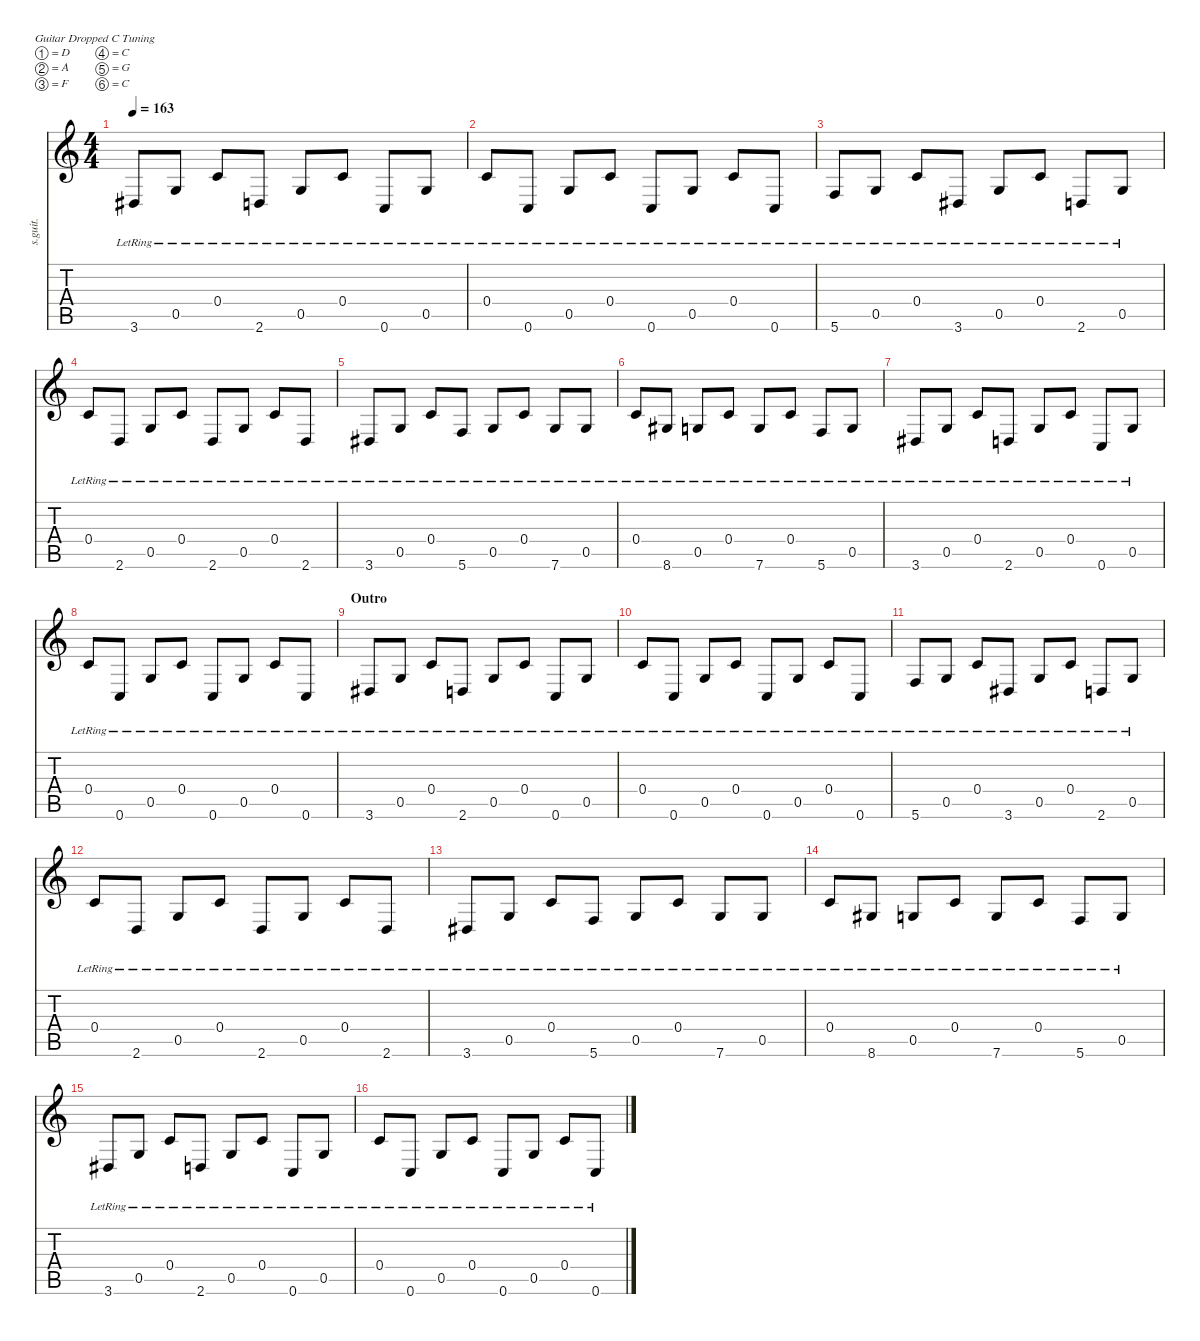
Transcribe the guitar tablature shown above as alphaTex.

\defaultSystemsLayout 4
\hideDynamics
\bracketExtendMode nobrackets
\track ("Daron Malakian | Main" "s.guit.") {instrument electricguitarclean}
\staff {score tabs}
\tuning (D4 A3 F3 C3 G2 C2)
\ts (4 4)
\tempo 163
\clef g2
\ks c
3.6{lr acc #}.8{lyrics (0 "") lyrics (1 "") lyrics (2 "") lyrics (3 "") lyrics (4 "") dy f} 0.5{lr}.8{lyrics (0 "") lyrics (1 "") lyrics (2 "") lyrics (3 "") lyrics (4 "")} 0.4{lr}.8{lyrics (0 "") lyrics (1 "") lyrics (2 "") lyrics (3 "") lyrics (4 "")} 2.6{lr}.8{lyrics (0 "") lyrics (1 "") lyrics (2 "") lyrics (3 "") lyrics (4 "")} 0.5{lr}.8{lyrics (0 "") lyrics (1 "") lyrics (2 "") lyrics (3 "") lyrics (4 "")} 0.4{lr}.8{lyrics (0 "") lyrics (1 "") lyrics (2 "") lyrics (3 "") lyrics (4 "")} 0.6{lr}.8{lyrics (0 "") lyrics (1 "") lyrics (2 "") lyrics (3 "") lyrics (4 "")} 0.5{lr}.8{lyrics (0 "") lyrics (1 "") lyrics (2 "") lyrics (3 "") lyrics (4 "")} |
0.4{lr}.8{lyrics (0 "") lyrics (1 "") lyrics (2 "") lyrics (3 "") lyrics (4 "")} 0.6{lr}.8{lyrics (0 "") lyrics (1 "") lyrics (2 "") lyrics (3 "") lyrics (4 "")} 0.5{lr}.8{lyrics (0 "") lyrics (1 "") lyrics (2 "") lyrics (3 "") lyrics (4 "")} 0.4{lr}.8{lyrics (0 "") lyrics (1 "") lyrics (2 "") lyrics (3 "") lyrics (4 "")} 0.6{lr}.8{lyrics (0 "") lyrics (1 "") lyrics (2 "") lyrics (3 "") lyrics (4 "")} 0.5{lr}.8{lyrics (0 "") lyrics (1 "") lyrics (2 "") lyrics (3 "") lyrics (4 "")} 0.4{lr}.8{lyrics (0 "") lyrics (1 "") lyrics (2 "") lyrics (3 "") lyrics (4 "")} 0.6{lr}.8{lyrics (0 "") lyrics (1 "") lyrics (2 "") lyrics (3 "") lyrics (4 "")} |
5.6{lr}.8{lyrics (0 "") lyrics (1 "") lyrics (2 "") lyrics (3 "") lyrics (4 "")} 0.5{lr}.8{lyrics (0 "") lyrics (1 "") lyrics (2 "") lyrics (3 "") lyrics (4 "")} 0.4{lr}.8{lyrics (0 "") lyrics (1 "") lyrics (2 "") lyrics (3 "") lyrics (4 "")} 3.6{lr acc #}.8{lyrics (0 "") lyrics (1 "") lyrics (2 "") lyrics (3 "") lyrics (4 "")} 0.5{lr}.8{lyrics (0 "") lyrics (1 "") lyrics (2 "") lyrics (3 "") lyrics (4 "")} 0.4{lr}.8{lyrics (0 "") lyrics (1 "") lyrics (2 "") lyrics (3 "") lyrics (4 "")} 2.6{lr}.8{lyrics (0 "") lyrics (1 "") lyrics (2 "") lyrics (3 "") lyrics (4 "")} 0.5{lr}.8{lyrics (0 "") lyrics (1 "") lyrics (2 "") lyrics (3 "") lyrics (4 "")} |
0.4{lr}.8{lyrics (0 "") lyrics (1 "") lyrics (2 "") lyrics (3 "") lyrics (4 "")} 2.6{lr}.8{lyrics (0 "") lyrics (1 "") lyrics (2 "") lyrics (3 "") lyrics (4 "")} 0.5{lr}.8{lyrics (0 "") lyrics (1 "") lyrics (2 "") lyrics (3 "") lyrics (4 "")} 0.4{lr}.8{lyrics (0 "") lyrics (1 "") lyrics (2 "") lyrics (3 "") lyrics (4 "")} 2.6{lr}.8{lyrics (0 "") lyrics (1 "") lyrics (2 "") lyrics (3 "") lyrics (4 "")} 0.5{lr}.8{lyrics (0 "") lyrics (1 "") lyrics (2 "") lyrics (3 "") lyrics (4 "")} 0.4{lr}.8{lyrics (0 "") lyrics (1 "") lyrics (2 "") lyrics (3 "") lyrics (4 "")} 2.6{lr}.8{lyrics (0 "") lyrics (1 "") lyrics (2 "") lyrics (3 "") lyrics (4 "")} |
3.6{lr acc #}.8{lyrics (0 "") lyrics (1 "") lyrics (2 "") lyrics (3 "") lyrics (4 "")} 0.5{lr}.8{lyrics (0 "") lyrics (1 "") lyrics (2 "") lyrics (3 "") lyrics (4 "")} 0.4{lr}.8{lyrics (0 "") lyrics (1 "") lyrics (2 "") lyrics (3 "") lyrics (4 "")} 5.6{lr}.8{lyrics (0 "") lyrics (1 "") lyrics (2 "") lyrics (3 "") lyrics (4 "")} 0.5{lr}.8{lyrics (0 "") lyrics (1 "") lyrics (2 "") lyrics (3 "") lyrics (4 "")} 0.4{lr}.8{lyrics (0 "") lyrics (1 "") lyrics (2 "") lyrics (3 "") lyrics (4 "")} 7.6{lr}.8{lyrics (0 "") lyrics (1 "") lyrics (2 "") lyrics (3 "") lyrics (4 "")} 0.5{lr}.8{lyrics (0 "") lyrics (1 "") lyrics (2 "") lyrics (3 "") lyrics (4 "")} |
0.4{lr}.8{lyrics (0 "") lyrics (1 "") lyrics (2 "") lyrics (3 "") lyrics (4 "")} 8.6{lr acc #}.8{lyrics (0 "") lyrics (1 "") lyrics (2 "") lyrics (3 "") lyrics (4 "")} 0.5{lr}.8{lyrics (0 "") lyrics (1 "") lyrics (2 "") lyrics (3 "") lyrics (4 "")} 0.4{lr}.8{lyrics (0 "") lyrics (1 "") lyrics (2 "") lyrics (3 "") lyrics (4 "")} 7.6{lr}.8{lyrics (0 "") lyrics (1 "") lyrics (2 "") lyrics (3 "") lyrics (4 "")} 0.4{lr}.8{lyrics (0 "") lyrics (1 "") lyrics (2 "") lyrics (3 "") lyrics (4 "")} 5.6{lr}.8{lyrics (0 "") lyrics (1 "") lyrics (2 "") lyrics (3 "") lyrics (4 "")} 0.5{lr}.8{lyrics (0 "") lyrics (1 "") lyrics (2 "") lyrics (3 "") lyrics (4 "")} |
3.6{lr acc #}.8{lyrics (0 "") lyrics (1 "") lyrics (2 "") lyrics (3 "") lyrics (4 "")} 0.5{lr}.8{lyrics (0 "") lyrics (1 "") lyrics (2 "") lyrics (3 "") lyrics (4 "")} 0.4{lr}.8{lyrics (0 "") lyrics (1 "") lyrics (2 "") lyrics (3 "") lyrics (4 "")} 2.6{lr}.8{lyrics (0 "") lyrics (1 "") lyrics (2 "") lyrics (3 "") lyrics (4 "")} 0.5{lr}.8{lyrics (0 "") lyrics (1 "") lyrics (2 "") lyrics (3 "") lyrics (4 "")} 0.4{lr}.8{lyrics (0 "") lyrics (1 "") lyrics (2 "") lyrics (3 "") lyrics (4 "")} 0.6{lr}.8{lyrics (0 "") lyrics (1 "") lyrics (2 "") lyrics (3 "") lyrics (4 "")} 0.5{lr}.8{lyrics (0 "") lyrics (1 "") lyrics (2 "") lyrics (3 "") lyrics (4 "")} |
0.4{lr}.8{lyrics (0 "") lyrics (1 "") lyrics (2 "") lyrics (3 "") lyrics (4 "")} 0.6{lr}.8{lyrics (0 "") lyrics (1 "") lyrics (2 "") lyrics (3 "") lyrics (4 "")} 0.5{lr}.8{lyrics (0 "") lyrics (1 "") lyrics (2 "") lyrics (3 "") lyrics (4 "")} 0.4{lr}.8{lyrics (0 "") lyrics (1 "") lyrics (2 "") lyrics (3 "") lyrics (4 "")} 0.6{lr}.8{lyrics (0 "") lyrics (1 "") lyrics (2 "") lyrics (3 "") lyrics (4 "")} 0.5{lr}.8{lyrics (0 "") lyrics (1 "") lyrics (2 "") lyrics (3 "") lyrics (4 "")} 0.4{lr}.8{lyrics (0 "") lyrics (1 "") lyrics (2 "") lyrics (3 "") lyrics (4 "")} 0.6{lr}.8{lyrics (0 "") lyrics (1 "") lyrics (2 "") lyrics (3 "") lyrics (4 "")} |
\section ("" "Outro")
3.6{lr acc #}.8{lyrics (0 "") lyrics (1 "") lyrics (2 "") lyrics (3 "") lyrics (4 "")} 0.5{lr}.8{lyrics (0 "") lyrics (1 "") lyrics (2 "") lyrics (3 "") lyrics (4 "")} 0.4{lr}.8{lyrics (0 "") lyrics (1 "") lyrics (2 "") lyrics (3 "") lyrics (4 "")} 2.6{lr}.8{lyrics (0 "") lyrics (1 "") lyrics (2 "") lyrics (3 "") lyrics (4 "")} 0.5{lr}.8{lyrics (0 "") lyrics (1 "") lyrics (2 "") lyrics (3 "") lyrics (4 "")} 0.4{lr}.8{lyrics (0 "") lyrics (1 "") lyrics (2 "") lyrics (3 "") lyrics (4 "")} 0.6{lr}.8{lyrics (0 "") lyrics (1 "") lyrics (2 "") lyrics (3 "") lyrics (4 "")} 0.5{lr}.8{lyrics (0 "") lyrics (1 "") lyrics (2 "") lyrics (3 "") lyrics (4 "")} |
0.4{lr}.8{lyrics (0 "") lyrics (1 "") lyrics (2 "") lyrics (3 "") lyrics (4 "")} 0.6{lr}.8{lyrics (0 "") lyrics (1 "") lyrics (2 "") lyrics (3 "") lyrics (4 "")} 0.5{lr}.8{lyrics (0 "") lyrics (1 "") lyrics (2 "") lyrics (3 "") lyrics (4 "")} 0.4{lr}.8{lyrics (0 "") lyrics (1 "") lyrics (2 "") lyrics (3 "") lyrics (4 "")} 0.6{lr}.8{lyrics (0 "") lyrics (1 "") lyrics (2 "") lyrics (3 "") lyrics (4 "")} 0.5{lr}.8{lyrics (0 "") lyrics (1 "") lyrics (2 "") lyrics (3 "") lyrics (4 "")} 0.4{lr}.8{lyrics (0 "") lyrics (1 "") lyrics (2 "") lyrics (3 "") lyrics (4 "")} 0.6{lr}.8{lyrics (0 "") lyrics (1 "") lyrics (2 "") lyrics (3 "") lyrics (4 "")} |
5.6{lr}.8{lyrics (0 "") lyrics (1 "") lyrics (2 "") lyrics (3 "") lyrics (4 "")} 0.5{lr}.8{lyrics (0 "") lyrics (1 "") lyrics (2 "") lyrics (3 "") lyrics (4 "")} 0.4{lr}.8{lyrics (0 "") lyrics (1 "") lyrics (2 "") lyrics (3 "") lyrics (4 "")} 3.6{lr acc #}.8{lyrics (0 "") lyrics (1 "") lyrics (2 "") lyrics (3 "") lyrics (4 "")} 0.5{lr}.8{lyrics (0 "") lyrics (1 "") lyrics (2 "") lyrics (3 "") lyrics (4 "")} 0.4{lr}.8{lyrics (0 "") lyrics (1 "") lyrics (2 "") lyrics (3 "") lyrics (4 "")} 2.6{lr}.8{lyrics (0 "") lyrics (1 "") lyrics (2 "") lyrics (3 "") lyrics (4 "")} 0.5{lr}.8{lyrics (0 "") lyrics (1 "") lyrics (2 "") lyrics (3 "") lyrics (4 "")} |
0.4{lr}.8{lyrics (0 "") lyrics (1 "") lyrics (2 "") lyrics (3 "") lyrics (4 "")} 2.6{lr}.8{lyrics (0 "") lyrics (1 "") lyrics (2 "") lyrics (3 "") lyrics (4 "")} 0.5{lr}.8{lyrics (0 "") lyrics (1 "") lyrics (2 "") lyrics (3 "") lyrics (4 "")} 0.4{lr}.8{lyrics (0 "") lyrics (1 "") lyrics (2 "") lyrics (3 "") lyrics (4 "")} 2.6{lr}.8{lyrics (0 "") lyrics (1 "") lyrics (2 "") lyrics (3 "") lyrics (4 "")} 0.5{lr}.8{lyrics (0 "") lyrics (1 "") lyrics (2 "") lyrics (3 "") lyrics (4 "")} 0.4{lr}.8{lyrics (0 "") lyrics (1 "") lyrics (2 "") lyrics (3 "") lyrics (4 "")} 2.6{lr}.8{lyrics (0 "") lyrics (1 "") lyrics (2 "") lyrics (3 "") lyrics (4 "")} |
3.6{lr acc #}.8{lyrics (0 "") lyrics (1 "") lyrics (2 "") lyrics (3 "") lyrics (4 "")} 0.5{lr}.8{lyrics (0 "") lyrics (1 "") lyrics (2 "") lyrics (3 "") lyrics (4 "")} 0.4{lr}.8{lyrics (0 "") lyrics (1 "") lyrics (2 "") lyrics (3 "") lyrics (4 "")} 5.6{lr}.8{lyrics (0 "") lyrics (1 "") lyrics (2 "") lyrics (3 "") lyrics (4 "")} 0.5{lr}.8{lyrics (0 "") lyrics (1 "") lyrics (2 "") lyrics (3 "") lyrics (4 "")} 0.4{lr}.8{lyrics (0 "") lyrics (1 "") lyrics (2 "") lyrics (3 "") lyrics (4 "")} 7.6{lr}.8{lyrics (0 "") lyrics (1 "") lyrics (2 "") lyrics (3 "") lyrics (4 "")} 0.5{lr}.8{lyrics (0 "") lyrics (1 "") lyrics (2 "") lyrics (3 "") lyrics (4 "")} |
0.4{lr}.8{lyrics (0 "") lyrics (1 "") lyrics (2 "") lyrics (3 "") lyrics (4 "")} 8.6{lr acc #}.8{lyrics (0 "") lyrics (1 "") lyrics (2 "") lyrics (3 "") lyrics (4 "")} 0.5{lr}.8{lyrics (0 "") lyrics (1 "") lyrics (2 "") lyrics (3 "") lyrics (4 "")} 0.4{lr}.8{lyrics (0 "") lyrics (1 "") lyrics (2 "") lyrics (3 "") lyrics (4 "")} 7.6{lr}.8{lyrics (0 "") lyrics (1 "") lyrics (2 "") lyrics (3 "") lyrics (4 "")} 0.4{lr}.8{lyrics (0 "") lyrics (1 "") lyrics (2 "") lyrics (3 "") lyrics (4 "")} 5.6{lr}.8{lyrics (0 "") lyrics (1 "") lyrics (2 "") lyrics (3 "") lyrics (4 "")} 0.5{lr}.8{lyrics (0 "") lyrics (1 "") lyrics (2 "") lyrics (3 "") lyrics (4 "")} |
3.6{lr acc #}.8{lyrics (0 "") lyrics (1 "") lyrics (2 "") lyrics (3 "") lyrics (4 "")} 0.5{lr}.8{lyrics (0 "") lyrics (1 "") lyrics (2 "") lyrics (3 "") lyrics (4 "")} 0.4{lr}.8{lyrics (0 "") lyrics (1 "") lyrics (2 "") lyrics (3 "") lyrics (4 "")} 2.6{lr}.8{lyrics (0 "") lyrics (1 "") lyrics (2 "") lyrics (3 "") lyrics (4 "")} 0.5{lr}.8{lyrics (0 "") lyrics (1 "") lyrics (2 "") lyrics (3 "") lyrics (4 "")} 0.4{lr}.8{lyrics (0 "") lyrics (1 "") lyrics (2 "") lyrics (3 "") lyrics (4 "")} 0.6{lr}.8{lyrics (0 "") lyrics (1 "") lyrics (2 "") lyrics (3 "") lyrics (4 "")} 0.5{lr}.8{lyrics (0 "") lyrics (1 "") lyrics (2 "") lyrics (3 "") lyrics (4 "")} |
0.4{lr}.8{lyrics (0 "") lyrics (1 "") lyrics (2 "") lyrics (3 "") lyrics (4 "")} 0.6{lr}.8{lyrics (0 "") lyrics (1 "") lyrics (2 "") lyrics (3 "") lyrics (4 "")} 0.5{lr}.8{lyrics (0 "") lyrics (1 "") lyrics (2 "") lyrics (3 "") lyrics (4 "")} 0.4{lr}.8{lyrics (0 "") lyrics (1 "") lyrics (2 "") lyrics (3 "") lyrics (4 "")} 0.6{lr}.8{lyrics (0 "") lyrics (1 "") lyrics (2 "") lyrics (3 "") lyrics (4 "")} 0.5{lr}.8{lyrics (0 "") lyrics (1 "") lyrics (2 "") lyrics (3 "") lyrics (4 "")} 0.4{lr}.8{lyrics (0 "") lyrics (1 "") lyrics (2 "") lyrics (3 "") lyrics (4 "")} 0.6{lr}.8{lyrics (0 "") lyrics (1 "") lyrics (2 "") lyrics (3 "") lyrics (4 "")}
